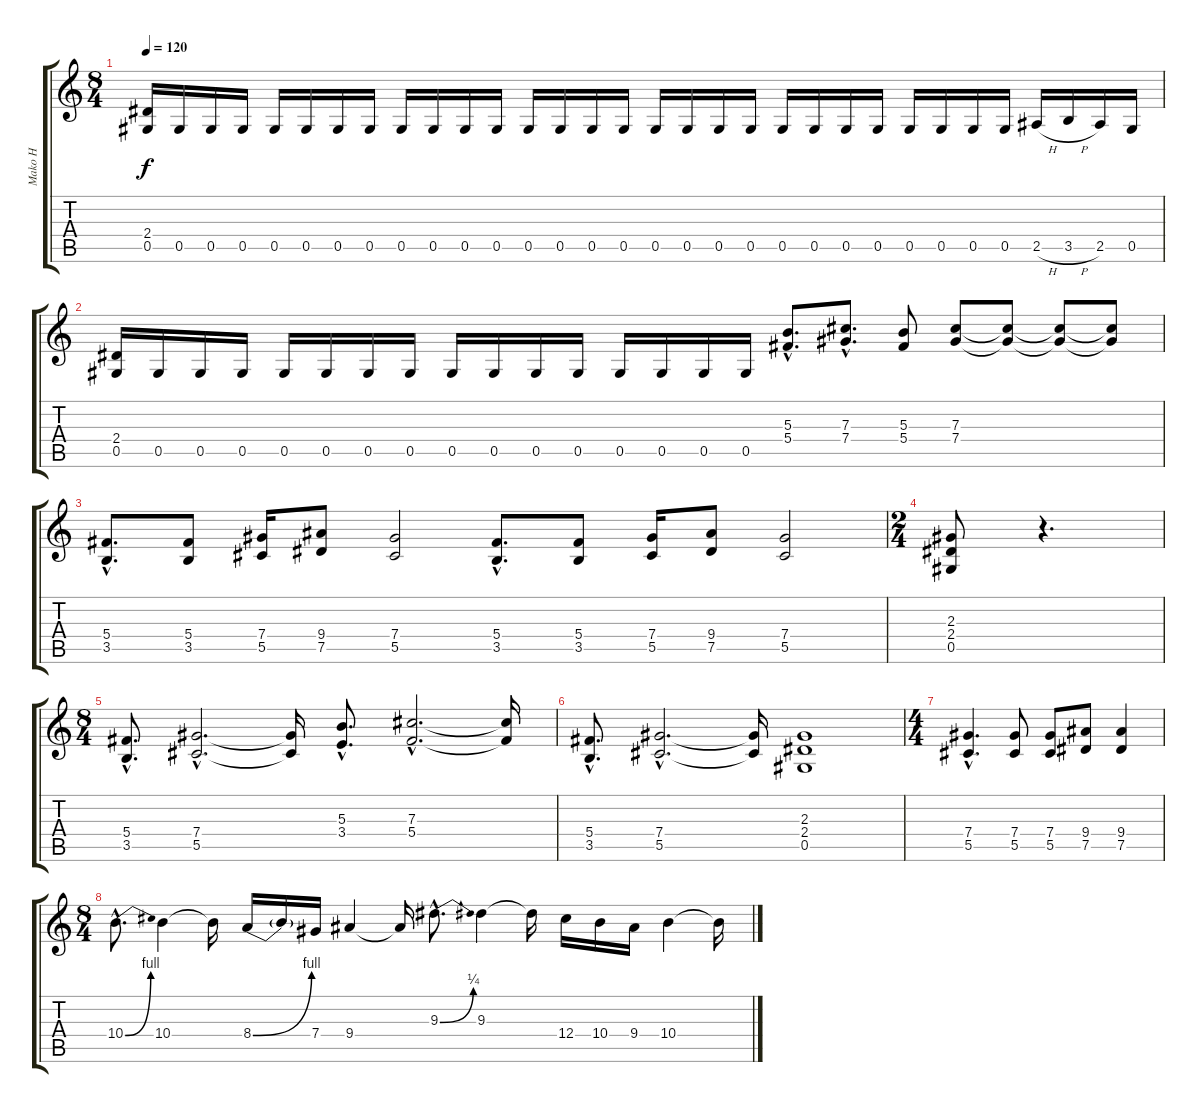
\track ("Mako H" "Mako H") {instrument overdrivenguitar}
\staff {score tabs}
\tuning (Eb4 Bb3 Gb3 Db3 Ab2 Eb2) {hide}
\ts (8 4)
\tempo 120
\clef g2
\ks c
(2.4 0.5).16{dy f} 0.5.16 0.5.16 0.5.16 0.5.16 0.5.16 0.5.16 0.5.16 0.5.16 0.5.16 0.5.16 0.5.16 0.5.16 0.5.16 0.5.16 0.5.16 0.5.16 0.5.16 0.5.16 0.5.16 0.5.16 0.5.16 0.5.16 0.5.16 0.5.16 0.5.16 0.5.16 0.5.16 2.5{h}.16 3.5{h}.16 2.5.16 0.5.16 |
(2.4 0.5).16 0.5.16 0.5.16 0.5.16 0.5.16 0.5.16 0.5.16 0.5.16 0.5.16 0.5.16 0.5.16 0.5.16 0.5.16 0.5.16 0.5.16 0.5.16 (5.3{hac} 5.4{hac}).8{d} (7.3{hac} 7.4{hac}).8{d} (5.3 5.4).8 (7.3 7.4).8 (7.3{t} 7.4{t}).8 (7.3{t} 7.4{t}).8 (7.3{t} 7.4{t}).8 |
(5.4{hac} 3.5{hac}).8{d} (5.4 3.5).8 (7.4 5.5).16 (9.4 7.5).8 (7.4 5.5).2 (5.4{hac} 3.5{hac}).8{d} (5.4 3.5).8 (7.4 5.5).16 (9.4 7.5).8 (7.4 5.5).2 |
\ts (2 4)
(2.3 2.4 0.5).8 r.4{d} |
\ts (8 4)
(5.4{hac} 3.5{hac}).8{d} (7.4{hac} 5.5{hac}).2{d} (7.4{t} 5.5{t}).16 (5.3{hac} 3.4{hac}).8{d} (7.3{hac} 5.4{hac}).2{d} (7.3{t} 5.4{t}).16 |
(5.4{hac} 3.5{hac}).8{d} (7.4{hac} 5.5{hac}).2{d} (7.4{t} 5.5{t}).16 (2.3 2.4 0.5).1 |
\ts (4 4)
(7.4{hac} 5.5{hac}).4{d} (7.4 5.5).8 (7.4 5.5).8 (9.4 7.5).8 (9.4 7.5).4 |
\ts (8 4)
10.4{be (bend 0 0 60 4) hac}.8{d} 10.4.4 10.4{t}.16 8.4{be (bend 0 0 60 4)}.16 8.4{t}.16 7.4.16 9.4.4 9.4{t}.16 9.3{be (bend 0 0 60 1) hac}.8{d} 9.3.4 9.3{t}.16 12.4.16 10.4.16 9.4.16 10.4.4 10.4{t}.16
